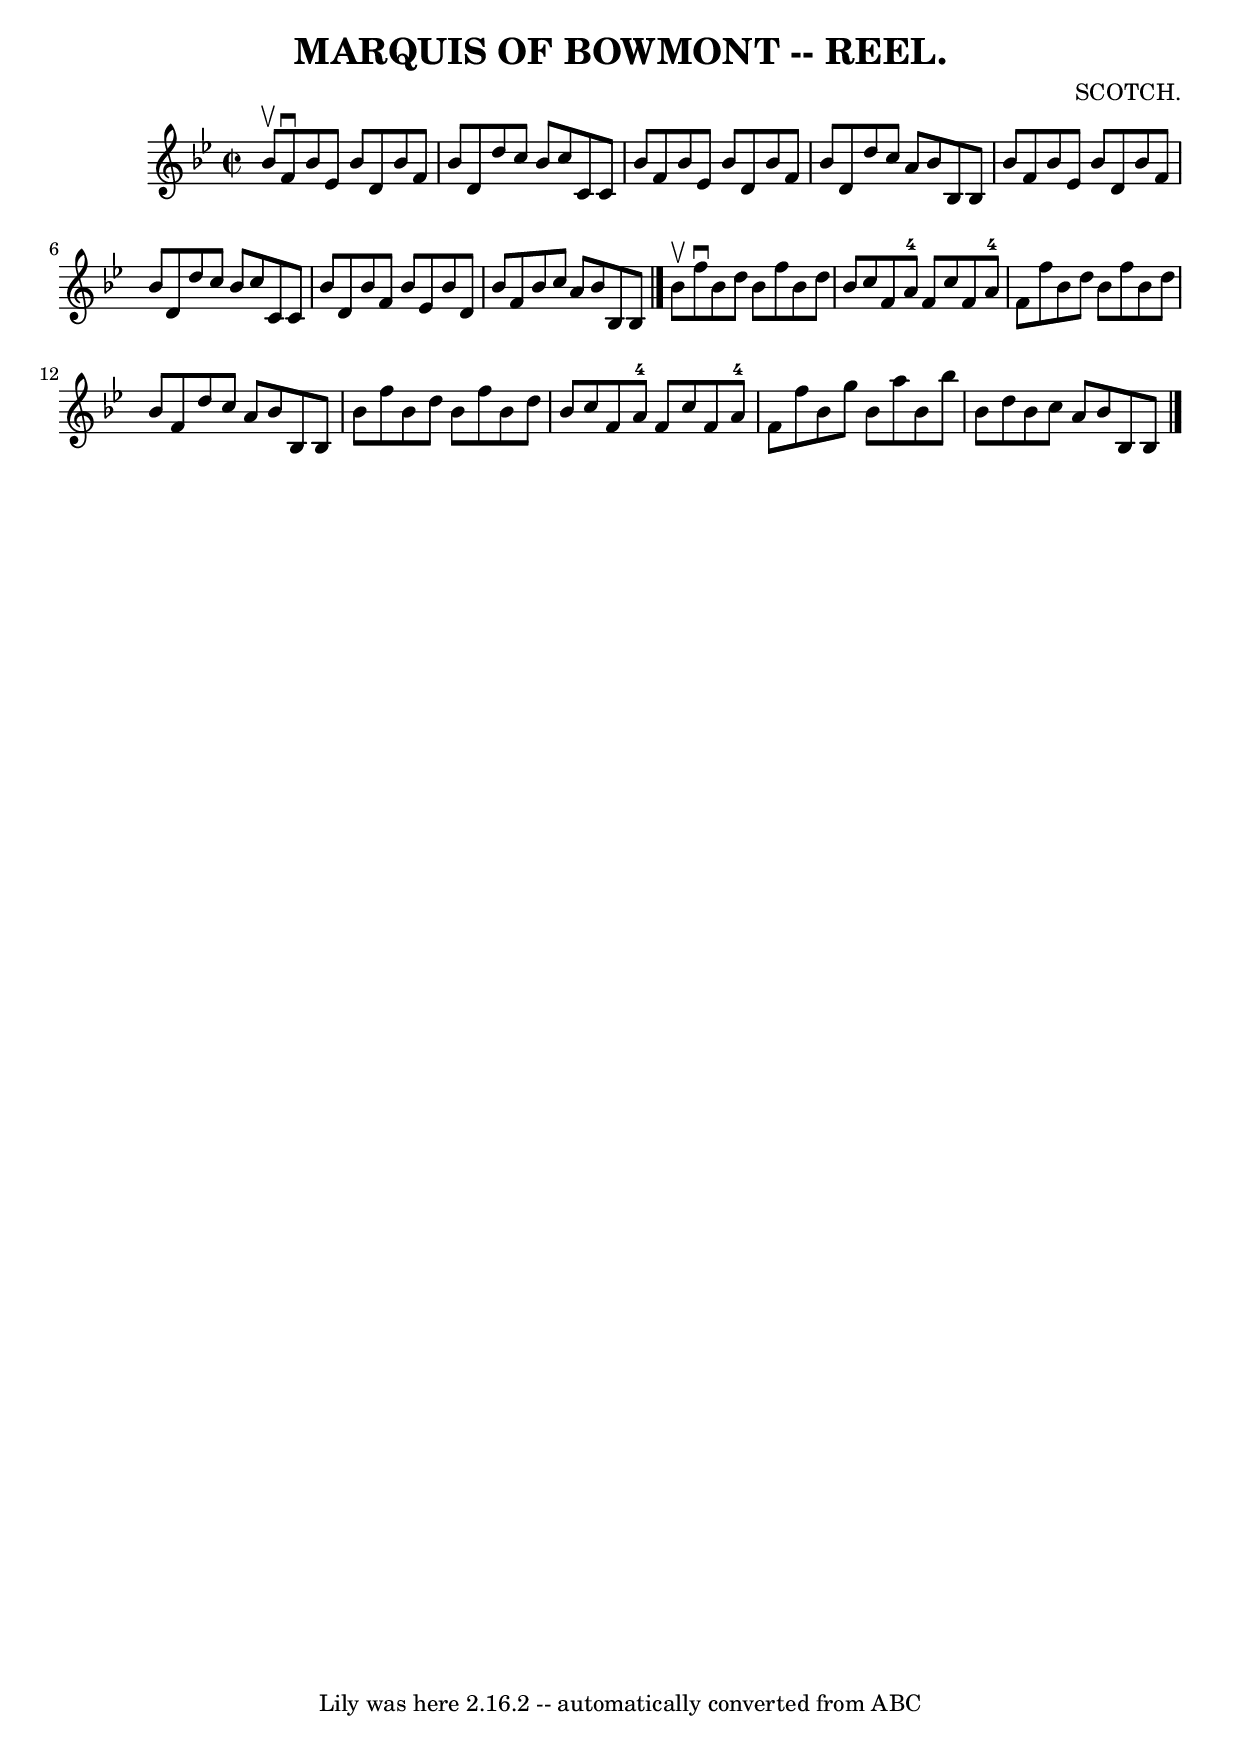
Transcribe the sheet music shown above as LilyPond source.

\version "2.7.40"
\include "Mammoth.ily"
\header {
	book = "Coles"
	composer = "SCOTCH."
	crossRefNumber = "9"
	footnotes = ""
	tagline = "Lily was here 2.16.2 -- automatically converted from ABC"
	title = "MARQUIS OF BOWMONT -- REEL."
}
voicedefault =  {
\set Score.defaultBarType = "empty"

\override Staff.TimeSignature #'style = #'C
 \time 2/2 \key bes \major bes'8^\upbow |
 f'8^\downbow bes'8    
ees'8 bes'8 d'8 bes'8 f'8 bes'8  |
 d'8 d''8 c''8  
 bes'8 c''8 c'8 c'8 bes'8  |
 f'8 bes'8 ees'8    
bes'8 d'8 bes'8 f'8 bes'8  |
 d'8 d''8 c''8 a'8    
bes'8 bes8 bes8 bes'8  |
 f'8 bes'8 ees'8 bes'8    
d'8 bes'8 f'8 bes'8  |
 d'8 d''8 c''8 bes'8 c''8   
 c'8 c'8 bes'8  |
 d'8 bes'8 f'8 bes'8 ees'8 bes'8 
 d'8 bes'8  |
 f'8 bes'8 c''8 a'8 bes'8 bes8    
bes8  \bar "|." bes'8^\upbow |
 f''8^\downbow bes'8 d''8    
bes'8 f''8 bes'8 d''8 bes'8  |
 c''8 f'8 a'8-4   
f'8 c''8 f'8 a'8-4 f'8  |
 f''8 bes'8 d''8 bes'8 
 f''8 bes'8 d''8 bes'8  |
 f'8 d''8 c''8 a'8    
bes'8 bes8 bes8 bes'8  |
 f''8 bes'8 d''8 bes'8    
f''8 bes'8 d''8 bes'8  |
 c''8 f'8 a'8-4 f'8    
c''8 f'8 a'8-4 f'8  |
 f''8 bes'8 g''8 bes'8    
a''8 bes'8 bes''8 bes'8  |
 d''8 bes'8 c''8 a'8    
bes'8 bes8 bes8  \bar "|."   
}

\score{
    <<

	\context Staff="default"
	{
	    \voicedefault 
	}

    >>
	\layout {
	}
	\midi {}
}
